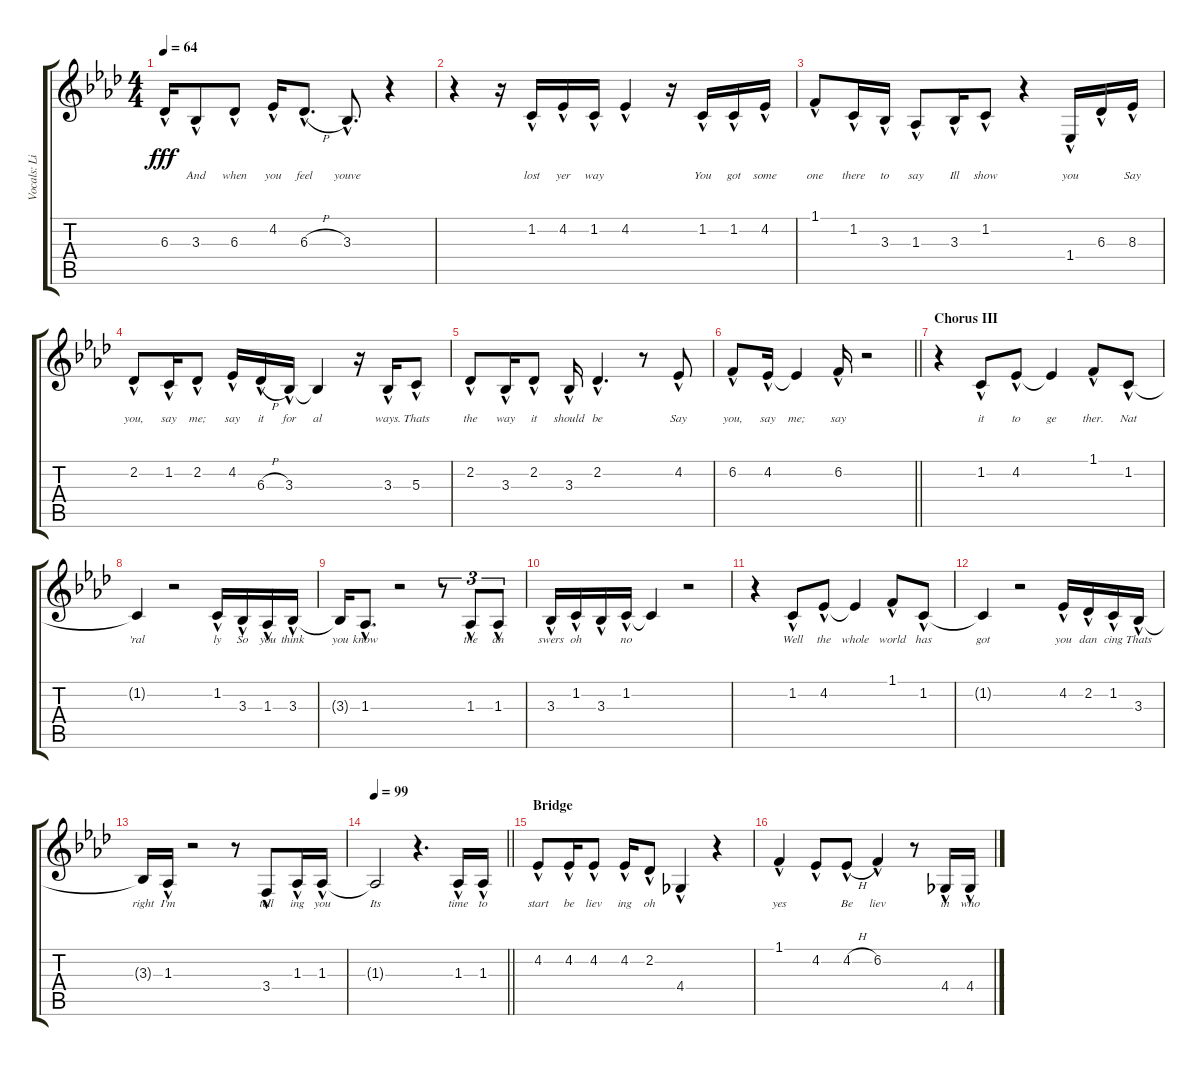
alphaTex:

\track ("Vocals: Lionel" "Vocals: Li") {instrument lead2sawtooth}
\staff {score tabs}
\tuning (E4 B3 G3 D3 A2 E2) {hide}
\ts (4 4)
\tempo 64
\clef g2
\ks ab
6.3{hac}.16{lyrics (0 "") lyrics (1 "") lyrics (2 "") lyrics (3 "") lyrics (4 "") dy fff} 3.3{hac}.8{lyrics (0 "And") lyrics (1 "") lyrics (2 "") lyrics (3 "") lyrics (4 "")} 6.3{hac}.8{lyrics (0 "when") lyrics (1 "") lyrics (2 "") lyrics (3 "") lyrics (4 "")} 4.2{hac}.16{lyrics (0 "you") lyrics (1 "") lyrics (2 "") lyrics (3 "") lyrics (4 "")} 6.3{h hac}.8{d lyrics (0 "feel") lyrics (1 "") lyrics (2 "") lyrics (3 "") lyrics (4 "")} 3.3{hac}.8{d lyrics (0 "youve") lyrics (1 "") lyrics (2 "") lyrics (3 "") lyrics (4 "")} r.4 |
r.4 r.16 1.2{hac}.16{lyrics (0 "lost") lyrics (1 "") lyrics (2 "") lyrics (3 "") lyrics (4 "")} 4.2{hac}.16{lyrics (0 "yer") lyrics (1 "") lyrics (2 "") lyrics (3 "") lyrics (4 "")} 1.2{hac}.16{lyrics (0 "way") lyrics (1 "") lyrics (2 "") lyrics (3 "") lyrics (4 "")} 4.2{hac}.4{lyrics (0 "") lyrics (1 "") lyrics (2 "") lyrics (3 "") lyrics (4 "")} r.16 1.2{hac}.16{lyrics (0 "You") lyrics (1 "") lyrics (2 "") lyrics (3 "") lyrics (4 "")} 1.2{hac}.16{lyrics (0 "got") lyrics (1 "") lyrics (2 "") lyrics (3 "") lyrics (4 "")} 4.2{hac}.16{lyrics (0 "some") lyrics (1 "") lyrics (2 "") lyrics (3 "") lyrics (4 "")} |
1.1{hac}.8{lyrics (0 "one") lyrics (1 "") lyrics (2 "") lyrics (3 "") lyrics (4 "")} 1.2{hac}.16{lyrics (0 "there") lyrics (1 "") lyrics (2 "") lyrics (3 "") lyrics (4 "")} 3.3{hac}.16{lyrics (0 "to") lyrics (1 "") lyrics (2 "") lyrics (3 "") lyrics (4 "")} 1.3{hac}.8{lyrics (0 "say") lyrics (1 "") lyrics (2 "") lyrics (3 "") lyrics (4 "")} 3.3{hac}.16{lyrics (0 "Ill") lyrics (1 "") lyrics (2 "") lyrics (3 "") lyrics (4 "")} 1.2{hac}.8{lyrics (0 "show") lyrics (1 "") lyrics (2 "") lyrics (3 "") lyrics (4 "")} r.4 1.4{hac}.16{lyrics (0 "you") lyrics (1 "") lyrics (2 "") lyrics (3 "") lyrics (4 "")} 6.3{hac}.16{lyrics (0 "") lyrics (1 "") lyrics (2 "") lyrics (3 "") lyrics (4 "")} 8.3{hac}.16{lyrics (0 "Say") lyrics (1 "") lyrics (2 "") lyrics (3 "") lyrics (4 "")} |
2.2{hac}.8{lyrics (0 "you,") lyrics (1 "") lyrics (2 "") lyrics (3 "") lyrics (4 "")} 1.2{hac}.16{lyrics (0 "say") lyrics (1 "") lyrics (2 "") lyrics (3 "") lyrics (4 "")} 2.2{hac}.8{lyrics (0 "me;") lyrics (1 "") lyrics (2 "") lyrics (3 "") lyrics (4 "")} 4.2{hac}.16{lyrics (0 "say") lyrics (1 "") lyrics (2 "") lyrics (3 "") lyrics (4 "")} 6.3{h hac}.16{lyrics (0 "it") lyrics (1 "") lyrics (2 "") lyrics (3 "") lyrics (4 "")} 3.3{hac}.16{lyrics (0 "for") lyrics (1 "") lyrics (2 "") lyrics (3 "") lyrics (4 "")} 3.3{t}.4{lyrics (0 "al") lyrics (1 "") lyrics (2 "") lyrics (3 "") lyrics (4 "")} r.16 3.3{hac}.16{lyrics (0 "ways.") lyrics (1 "") lyrics (2 "") lyrics (3 "") lyrics (4 "")} 5.3{hac}.8{lyrics (0 "Thats") lyrics (1 "") lyrics (2 "") lyrics (3 "") lyrics (4 "")} |
2.2{hac}.8{lyrics (0 "the") lyrics (1 "") lyrics (2 "") lyrics (3 "") lyrics (4 "")} 3.3{hac}.16{lyrics (0 "way") lyrics (1 "") lyrics (2 "") lyrics (3 "") lyrics (4 "")} 2.2{hac}.8{lyrics (0 "it") lyrics (1 "") lyrics (2 "") lyrics (3 "") lyrics (4 "")} 3.3{hac}.16{lyrics (0 "should") lyrics (1 "") lyrics (2 "") lyrics (3 "") lyrics (4 "")} 2.2{hac}.4{d lyrics (0 "be") lyrics (1 "") lyrics (2 "") lyrics (3 "") lyrics (4 "")} r.8 4.2{hac}.8{lyrics (0 "Say") lyrics (1 "") lyrics (2 "") lyrics (3 "") lyrics (4 "")} |
\barLineRight lightlight
6.2{hac}.8{lyrics (0 "you,") lyrics (1 "") lyrics (2 "") lyrics (3 "") lyrics (4 "")} 4.2{hac}.16{lyrics (0 "say") lyrics (1 "") lyrics (2 "") lyrics (3 "") lyrics (4 "")} 4.2{t}.4{lyrics (0 "me;") lyrics (1 "") lyrics (2 "") lyrics (3 "") lyrics (4 "")} 6.2{hac}.16{lyrics (0 "say") lyrics (1 "") lyrics (2 "") lyrics (3 "") lyrics (4 "")} r.2 |
\section ("" "Chorus III")
r.4 1.2{hac}.8{lyrics (0 "it") lyrics (1 "") lyrics (2 "") lyrics (3 "") lyrics (4 "")} 4.2{hac}.8{lyrics (0 "to") lyrics (1 "") lyrics (2 "") lyrics (3 "") lyrics (4 "")} 4.2{t}.4{lyrics (0 "ge") lyrics (1 "") lyrics (2 "") lyrics (3 "") lyrics (4 "")} 1.1{hac}.8{lyrics (0 "ther.") lyrics (1 "") lyrics (2 "") lyrics (3 "") lyrics (4 "")} 1.2{hac}.8{lyrics (0 "Nat") lyrics (1 "") lyrics (2 "") lyrics (3 "") lyrics (4 "")} |
1.2{t}.4{lyrics (0 "'ral") lyrics (1 "") lyrics (2 "") lyrics (3 "") lyrics (4 "")} r.2 1.2{hac}.16{lyrics (0 "ly") lyrics (1 "") lyrics (2 "") lyrics (3 "") lyrics (4 "")} 3.3{hac}.16{lyrics (0 "So") lyrics (1 "") lyrics (2 "") lyrics (3 "") lyrics (4 "")} 1.3{hac}.16{lyrics (0 "you") lyrics (1 "") lyrics (2 "") lyrics (3 "") lyrics (4 "")} 3.3{hac}.16{lyrics (0 "think") lyrics (1 "") lyrics (2 "") lyrics (3 "") lyrics (4 "")} |
3.3{t}.16{lyrics (0 "you") lyrics (1 "") lyrics (2 "") lyrics (3 "") lyrics (4 "")} 1.3{hac}.8{d lyrics (0 "know") lyrics (1 "") lyrics (2 "") lyrics (3 "") lyrics (4 "")} r.2 r.8{tu (3 2)} 1.3{hac}.8{tu (3 2) lyrics (0 "the") lyrics (1 "") lyrics (2 "") lyrics (3 "") lyrics (4 "")} 1.3{hac}.8{tu (3 2) lyrics (0 "an") lyrics (1 "") lyrics (2 "") lyrics (3 "") lyrics (4 "")} |
3.3{hac}.16{lyrics (0 "swers") lyrics (1 "") lyrics (2 "") lyrics (3 "") lyrics (4 "")} 1.2{hac}.16{lyrics (0 "oh") lyrics (1 "") lyrics (2 "") lyrics (3 "") lyrics (4 "")} 3.3{hac}.16{lyrics (0 "") lyrics (1 "") lyrics (2 "") lyrics (3 "") lyrics (4 "")} 1.2{hac}.16{lyrics (0 "no") lyrics (1 "") lyrics (2 "") lyrics (3 "") lyrics (4 "")} 1.2{t}.4{lyrics (0 "") lyrics (1 "") lyrics (2 "") lyrics (3 "") lyrics (4 "")} r.2 |
r.4 1.2{hac}.8{lyrics (0 "Well") lyrics (1 "") lyrics (2 "") lyrics (3 "") lyrics (4 "")} 4.2{hac}.8{lyrics (0 "the") lyrics (1 "") lyrics (2 "") lyrics (3 "") lyrics (4 "")} 4.2{t}.4{lyrics (0 "whole") lyrics (1 "") lyrics (2 "") lyrics (3 "") lyrics (4 "")} 1.1{hac}.8{lyrics (0 "world") lyrics (1 "") lyrics (2 "") lyrics (3 "") lyrics (4 "")} 1.2{hac}.8{lyrics (0 "has") lyrics (1 "") lyrics (2 "") lyrics (3 "") lyrics (4 "")} |
1.2{t}.4{lyrics (0 "got") lyrics (1 "") lyrics (2 "") lyrics (3 "") lyrics (4 "")} r.2 4.2{hac}.16{lyrics (0 "you") lyrics (1 "") lyrics (2 "") lyrics (3 "") lyrics (4 "")} 2.2{hac}.16{lyrics (0 "dan") lyrics (1 "") lyrics (2 "") lyrics (3 "") lyrics (4 "")} 1.2{hac}.16{lyrics (0 "cing") lyrics (1 "") lyrics (2 "") lyrics (3 "") lyrics (4 "")} 3.3{hac}.16{lyrics (0 "Thats") lyrics (1 "") lyrics (2 "") lyrics (3 "") lyrics (4 "")} |
3.3{t}.16{lyrics (0 "right") lyrics (1 "") lyrics (2 "") lyrics (3 "") lyrics (4 "")} 1.3{hac}.16{lyrics (0 "I'm") lyrics (1 "") lyrics (2 "") lyrics (3 "") lyrics (4 "")} r.2 r.8 3.4{hac}.8{lyrics (0 "tell") lyrics (1 "") lyrics (2 "") lyrics (3 "") lyrics (4 "")} 1.3{hac}.16{lyrics (0 "ing") lyrics (1 "") lyrics (2 "") lyrics (3 "") lyrics (4 "")} 1.3{hac}.16{lyrics (0 "you") lyrics (1 "") lyrics (2 "") lyrics (3 "") lyrics (4 "")} |
\tempo 99
\barLineRight lightlight
1.3{t}.2{lyrics (0 "Its") lyrics (1 "") lyrics (2 "") lyrics (3 "") lyrics (4 "")} r.4{d} 1.3{hac}.16{lyrics (0 "time") lyrics (1 "") lyrics (2 "") lyrics (3 "") lyrics (4 "")} 1.3{hac}.16{lyrics (0 "to") lyrics (1 "") lyrics (2 "") lyrics (3 "") lyrics (4 "")} |
\section ("" "Bridge")
4.2{hac}.8{lyrics (0 "start") lyrics (1 "") lyrics (2 "") lyrics (3 "") lyrics (4 "")} 4.2{hac}.16{lyrics (0 "be") lyrics (1 "") lyrics (2 "") lyrics (3 "") lyrics (4 "")} 4.2{hac}.8{lyrics (0 "liev") lyrics (1 "") lyrics (2 "") lyrics (3 "") lyrics (4 "")} 4.2{hac}.16{lyrics (0 "ing") lyrics (1 "") lyrics (2 "") lyrics (3 "") lyrics (4 "")} 2.2{hac}.8{lyrics (0 "oh") lyrics (1 "") lyrics (2 "") lyrics (3 "") lyrics (4 "")} 4.4{hac}.4{lyrics (0 "") lyrics (1 "") lyrics (2 "") lyrics (3 "") lyrics (4 "")} r.4 |
1.1{hac}.4{lyrics (0 "yes") lyrics (1 "") lyrics (2 "") lyrics (3 "") lyrics (4 "")} 4.2{hac}.8{lyrics (0 "") lyrics (1 "") lyrics (2 "") lyrics (3 "") lyrics (4 "")} 4.2{h hac}.8{lyrics (0 "Be") lyrics (1 "") lyrics (2 "") lyrics (3 "") lyrics (4 "")} 6.2{hac}.4{lyrics (0 "liev") lyrics (1 "") lyrics (2 "") lyrics (3 "") lyrics (4 "")} r.8 4.4{hac}.16{lyrics (0 "in") lyrics (1 "") lyrics (2 "") lyrics (3 "") lyrics (4 "")} 4.4{hac}.16{lyrics (0 "who") lyrics (1 "") lyrics (2 "") lyrics (3 "") lyrics (4 "")}
